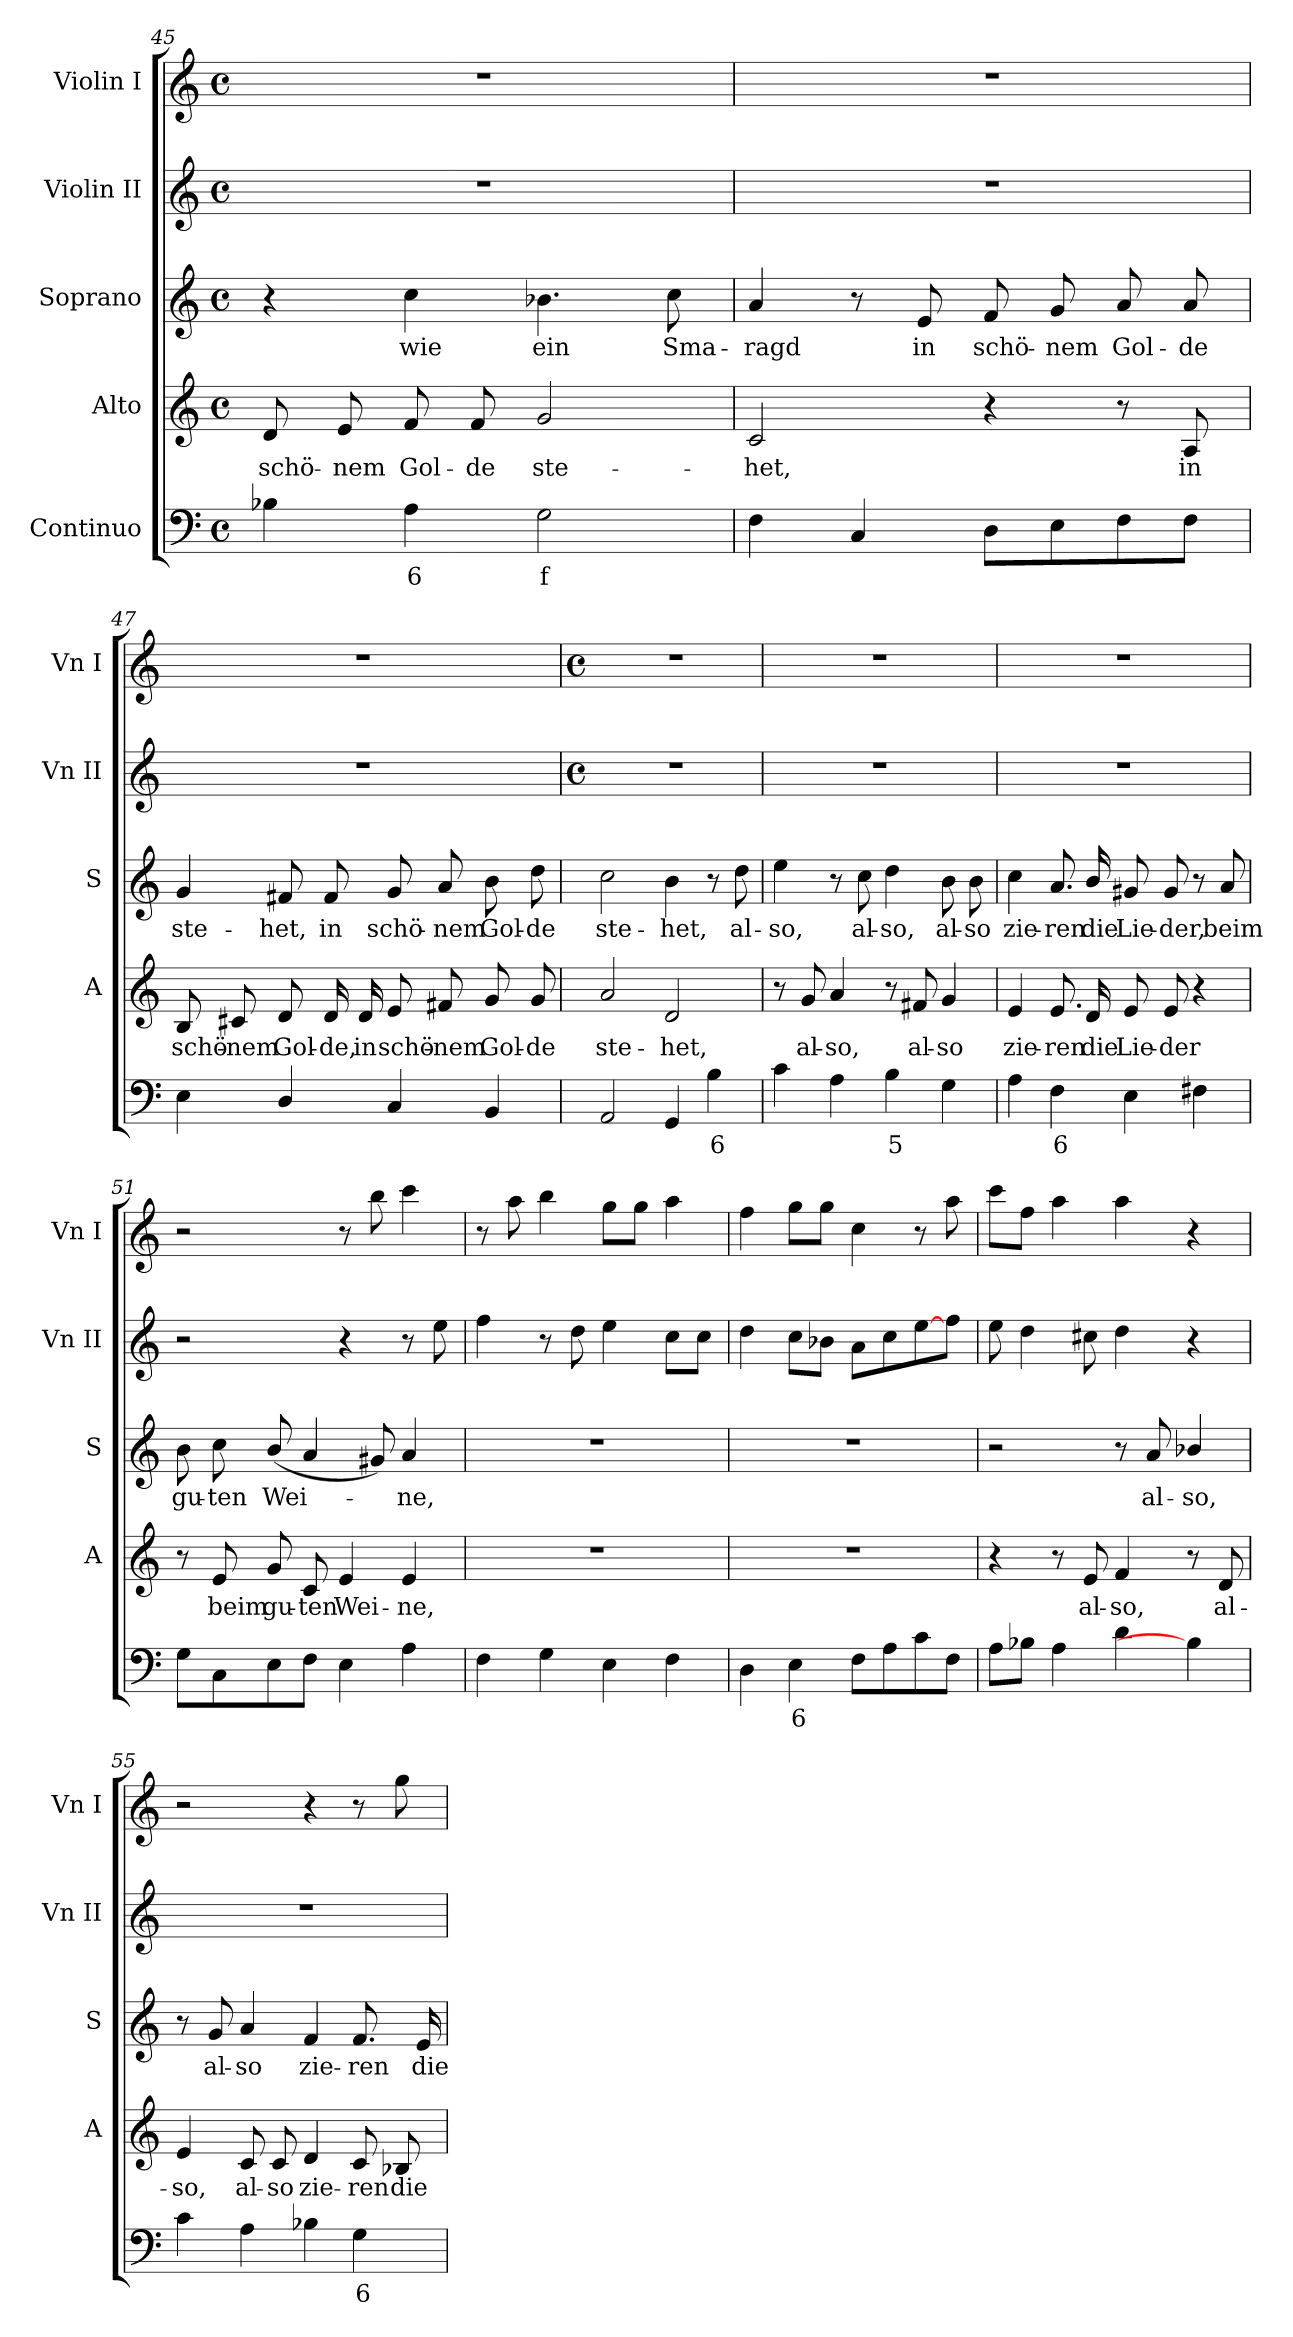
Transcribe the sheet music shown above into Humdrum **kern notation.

**kern	**text	**kern	**text	**kern	**text	**kern	**kern
*part5	*part5	*part4	*part4	*part3	*part3	*part2	*part1
*staff5	*staff5	*staff4	*staff4	*staff3	*staff3	*staff2	*staff1
*I"Continuo	*	*I"Alto	*	*I"Soprano	*	*I"Violin II	*I"Violin I
*	*	*I'A	*	*I'S	*	*I'Vn II	*I'Vn I
!!LO:LB:g=z
*clefF4	*	*clefG2	*	*clefG2	*	*clefG2	*clefG2
*k[]	*	*k[]	*	*k[]	*	*k[]	*k[]
*C:	*	*C:	*	*C:	*	*C:	*C:
*M4/4	*	*M4/4	*	*M4/4	*	*M4/4	*M4/4
*met(c)	*	*met(c)	*	*met(c)	*	*met(c)	*met(c)
=45	=45	=45	=45	=45	=45	=45	=45
!	!	!	!LO:LY:b	!	!	!	!
4B-X	.	8d	schö-	4r	.	1r	1r
!	!	!	!LO:LY:b	!	!	!	!
.	.	8e	-nem	.	.	.	.
!	!LO:LY:b	!	!LO:LY:b	!	!LO:LY:b	!	!
4A	6	8f	Gol-	4cc	wie	.	.
!	!	!	!LO:LY:b	!	!	!	!
.	.	8f	-de	.	.	.	.
!	!LO:LY:b	!	!LO:LY:b	!	!LO:LY:b	!	!
2G	f	2g	ste-	4.b-X	ein	.	.
!	!	!	!	!	!LO:LY:b	!	!
.	.	.	.	8cc	Sma-	.	.
=46	=46	=46	=46	=46	=46	=46	=46
!	!	!	!LO:LY:b	!	!LO:LY:b	!	!
4F	.	2c	-het,	4a	-ragd	1r	1r
4C	.	.	.	8r	.	.	.
!	!	!	!	!	!LO:LY:b	!	!
.	.	.	.	8e	in	.	.
!	!	!	!	!	!LO:LY:b	!	!
8DL	.	4r	.	8f	schö-	.	.
!	!	!	!	!	!LO:LY:b	!	!
8E	.	.	.	8g	-nem	.	.
!	!	!	!	!	!LO:LY:b	!	!
8F	.	8r	.	8a	Gol-	.	.
!	!	!	!LO:LY:b	!	!LO:LY:b	!	!
8FJ	.	8A	in	8a	-de	.	.
=47	=47	=47	=47	=47	=47	=47	=47
!	!	!	!LO:LY:b	!	!LO:LY:b	!	!
4E	.	8B	schö-	4g	ste-	1r	1r
!	!	!	!LO:LY:b	!	!	!	!
.	.	8c#X	-nem	.	.	.	.
!	!	!	!LO:LY:b	!	!LO:LY:b	!	!
4D/	.	8d	Gol-	8f#X	-het,	.	.
!	!	!	!LO:LY:b	!	!LO:LY:b	!	!
.	.	16d	-de,	8f#	in	.	.
!	!	!	!LO:LY:b	!	!	!	!
.	.	16d	in	.	.	.	.
!	!	!	!LO:LY:b	!	!LO:LY:b	!	!
4C	.	8e	schö-	8g	schö-	.	.
!	!	!	!LO:LY:b	!	!LO:LY:b	!	!
.	.	8f#X	-nem	8a	-nem	.	.
!	!	!	!LO:LY:b	!	!LO:LY:b	!	!
4BB	.	8g	Gol-	8b	Gol-	.	.
!	!	!	!LO:LY:b	!	!LO:LY:b	!	!
.	.	8g	-de	8dd	-de	.	.
!!LO:LB:g=z
=48	=48	=48	=48	=48	=48	=48	=48
*	*	*	*	*	*	*k[]	*k[]
*	*	*	*	*	*	*C:	*C:
*	*	*	*	*	*	*M4/4	*M4/4
*	*	*	*	*	*	*met(c)	*met(c)
!	!	!	!LO:LY:b	!	!LO:LY:b	!	!
2AA	.	2a	ste-	2cc	ste-	1r	1r
!	!	!	!LO:LY:b	!	!LO:LY:b	!	!
4GG	.	2d	-het,	4b	-het,	.	.
!	!LO:LY:b	!	!	!	!	!	!
4B	6	.	.	8r	.	.	.
!	!	!	!	!	!LO:LY:b	!	!
.	.	.	.	8dd	al-	.	.
=49	=49	=49	=49	=49	=49	=49	=49
!	!	!	!	!	!LO:LY:b	!	!
4c	.	8r	.	4ee	-so,	1r	1r
!	!	!	!LO:LY:b	!	!	!	!
.	.	8g	al-	.	.	.	.
!	!	!	!LO:LY:b	!	!	!	!
4A	.	4a	-so,	8r	.	.	.
!	!	!	!	!	!LO:LY:b	!	!
.	.	.	.	8cc	al-	.	.
!	!LO:LY:b	!	!	!	!LO:LY:b	!	!
4B	5	8r	.	4dd	-so,	.	.
!	!	!	!LO:LY:b	!	!	!	!
.	.	8f#X	al-	.	.	.	.
!	!	!	!LO:LY:b	!	!LO:LY:b	!	!
4G	.	4g	-so	8b	al-	.	.
!	!	!	!	!	!LO:LY:b	!	!
.	.	.	.	8b	-so	.	.
=50	=50	=50	=50	=50	=50	=50	=50
!	!	!	!LO:LY:b	!	!LO:LY:b	!	!
4A	.	4e	zie-	4cc	zie-	1r	1r
!	!LO:LY:b	!	!LO:LY:b	!	!LO:LY:b	!	!
4F	6	8.e	-ren	8.a	-ren	.	.
!	!	!	!LO:LY:b	!	!LO:LY:b	!	!
.	.	16d	die	16b/	die	.	.
!	!	!	!LO:LY:b	!	!LO:LY:b	!	!
4E	.	8e	Lie-	8g#X	Lie-	.	.
!	!	!	!LO:LY:b	!	!LO:LY:b	!	!
.	.	8e	-der	8g#	-der,	.	.
4F#X	.	4r	.	8r	.	.	.
!	!	!	!	!	!LO:LY:b	!	!
.	.	.	.	8a	beim	.	.
!!LO:LB:g=z
=51	=51	=51	=51	=51	=51	=51	=51
!	!	!	!	!	!LO:LY:b	!	!
8GL	.	8r	.	8b	gu-	2r	2r
!	!	!	!LO:LY:b	!	!LO:LY:b	!	!
8C	.	8e	beim	8cc	-ten	.	.
!	!	!	!LO:LY:b	!	!LO:LY:b	!	!
8E	.	8g	gu-	(<8b/	Wei-	.	.
!	!	!	!LO:LY:b	!	!	!	!
8FJ	.	8c	-ten	4a	.	.	.
!	!	!	!LO:LY:b	!	!	!	!
4E	.	4e	Wei-	.	.	4r	8r
.	.	.	.	8g#X)	.	.	8bb
!	!	!	!LO:LY:b	!	!LO:LY:b	!	!
4A	.	4e	-ne,	4a	ne,	8r	4ccc
.	.	.	.	.	.	8ee	.
=52	=52	=52	=52	=52	=52	=52	=52
4F	.	1r	.	1r	.	4ff	8r
.	.	.	.	.	.	.	8aa
4G	.	.	.	.	.	8r	4bb
.	.	.	.	.	.	8dd	.
4E	.	.	.	.	.	4ee	8ggL
.	.	.	.	.	.	.	8ggJ
4F	.	.	.	.	.	8ccL	4aa
.	.	.	.	.	.	8ccJ	.
=53	=53	=53	=53	=53	=53	=53	=53
4D	.	1r	.	1r	.	4dd	4ff
!	!LO:LY:b	!	!	!	!	!	!
4E	6	.	.	.	.	8ccL	8ggL
.	.	.	.	.	.	8b-XJ	8ggJ
8FL	.	.	.	.	.	8aL	4cc
8A	.	.	.	.	.	8cc	.
8c	.	.	.	.	.	[8ee	8r
8FJ	.	.	.	.	.	8ffJ	8aa
=54	=54	=54	=54	=54	=54	=54	=54
8AL	.	4r	.	2r	.	8ee	8cccL
8B-XJ	.	.	.	.	.	4dd	8ffJ
4A	.	8r	.	.	.	.	4aa
!	!	!	!LO:LY:b	!	!	!	!
.	.	8e	al-	.	.	8cc#X	.
!	!	!	!LO:LY:b	!	!	!	!
4d	.	4f	-so,	8r	.	4dd	4aa
!	!	!	!	!	!LO:LY:b	!	!
.	.	.	.	8a	al-	.	.
!	!	!	!	!	!LO:LY:b	!	!
4B-]	.	8r	.	4b-X/	-so,	4r	4r
!	!	!	!LO:LY:b	!	!	!	!
.	.	8d	al-	.	.	.	.
!!LO:LB:g=z
=55	=55	=55	=55	=55	=55	=55	=55
!	!	!	!LO:LY:b	!	!	!	!
4c	.	4e	-so,	8r	.	1r	2r
!	!	!	!	!	!LO:LY:b	!	!
.	.	.	.	8g	al-	.	.
!	!	!	!LO:LY:b	!	!LO:LY:b	!	!
4A	.	8c	al-	4a	-so	.	.
!	!	!	!LO:LY:b	!	!	!	!
.	.	8c	-so	.	.	.	.
!	!	!	!LO:LY:b	!	!LO:LY:b	!	!
4B-X	.	4d	zie-	4f	zie-	.	4r
!	!LO:LY:b	!	!LO:LY:b	!	!LO:LY:b	!	!
4G	6	8c	-ren	8.f	-ren	.	8r
!	!	!	!LO:LY:b	!	!	!	!
.	.	8B-X	die	.	.	.	8gg
!	!	!	!	!	!LO:LY:b	!	!
.	.	.	.	16e	die	.	.
=	=	=	=	=	=	=	=
*-	*-	*-	*-	*-	*-	*-	*-
